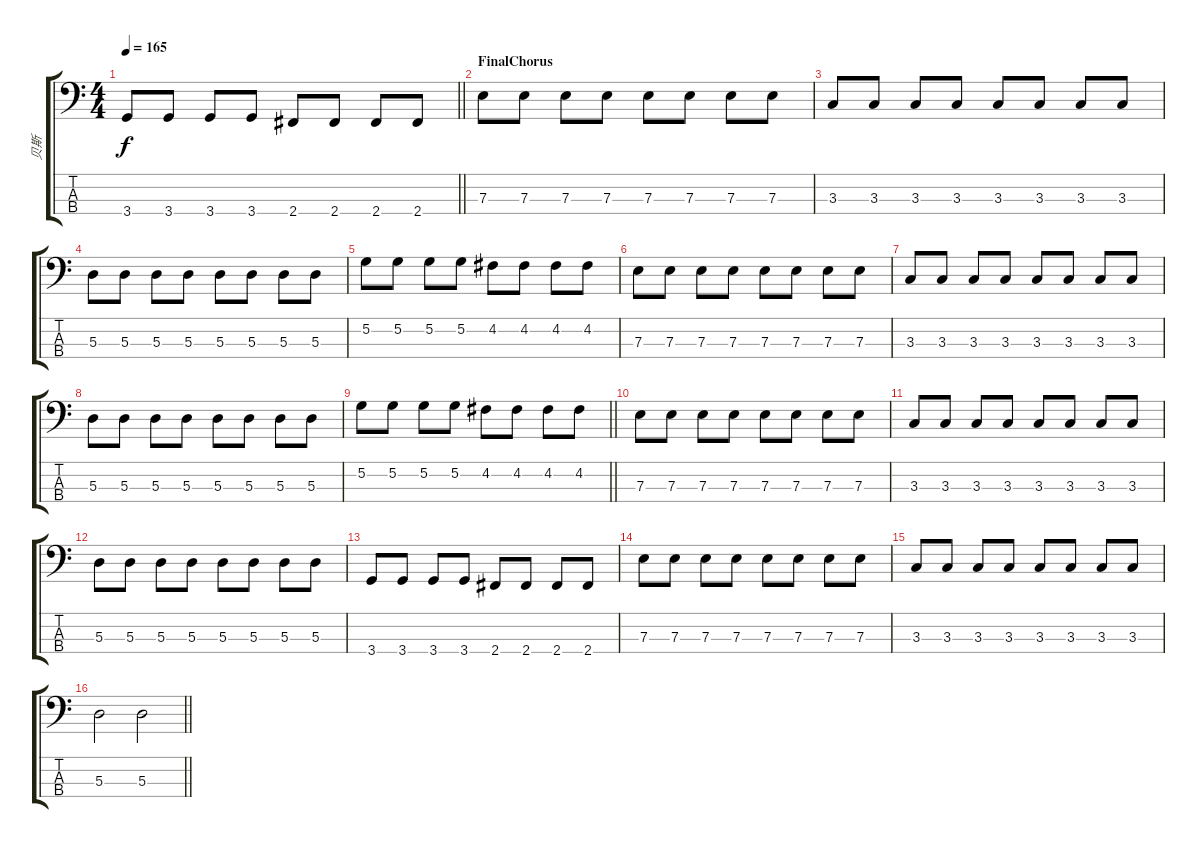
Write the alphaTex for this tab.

\track ("贝斯" "贝斯") {instrument electricbassfinger}
\staff {score tabs}
\tuning (G2 D2 A1 E1) {hide}
\ts (4 4)
\tempo 165
\clef f4
\barLineRight lightlight
\ks c
3.4.8{dy f} 3.4.8 3.4.8 3.4.8 2.4.8 2.4.8 2.4.8 2.4.8 |
\section ("" "FinalChorus")
7.3.8 7.3.8 7.3.8 7.3.8 7.3.8 7.3.8 7.3.8 7.3.8 |
3.3.8 3.3.8 3.3.8 3.3.8 3.3.8 3.3.8 3.3.8 3.3.8 |
5.3.8 5.3.8 5.3.8 5.3.8 5.3.8 5.3.8 5.3.8 5.3.8 |
5.2.8 5.2.8 5.2.8 5.2.8 4.2.8 4.2.8 4.2.8 4.2.8 |
7.3.8 7.3.8 7.3.8 7.3.8 7.3.8 7.3.8 7.3.8 7.3.8 |
3.3.8 3.3.8 3.3.8 3.3.8 3.3.8 3.3.8 3.3.8 3.3.8 |
5.3.8 5.3.8 5.3.8 5.3.8 5.3.8 5.3.8 5.3.8 5.3.8 |
\barLineRight lightlight
5.2.8 5.2.8 5.2.8 5.2.8 4.2.8 4.2.8 4.2.8 4.2.8 |
7.3.8 7.3.8 7.3.8 7.3.8 7.3.8 7.3.8 7.3.8 7.3.8 |
3.3.8 3.3.8 3.3.8 3.3.8 3.3.8 3.3.8 3.3.8 3.3.8 |
5.3.8 5.3.8 5.3.8 5.3.8 5.3.8 5.3.8 5.3.8 5.3.8 |
3.4.8 3.4.8 3.4.8 3.4.8 2.4.8 2.4.8 2.4.8 2.4.8 |
7.3.8 7.3.8 7.3.8 7.3.8 7.3.8 7.3.8 7.3.8 7.3.8 |
3.3.8 3.3.8 3.3.8 3.3.8 3.3.8 3.3.8 3.3.8 3.3.8 |
\barLineRight lightlight
5.3.2 5.3.2
